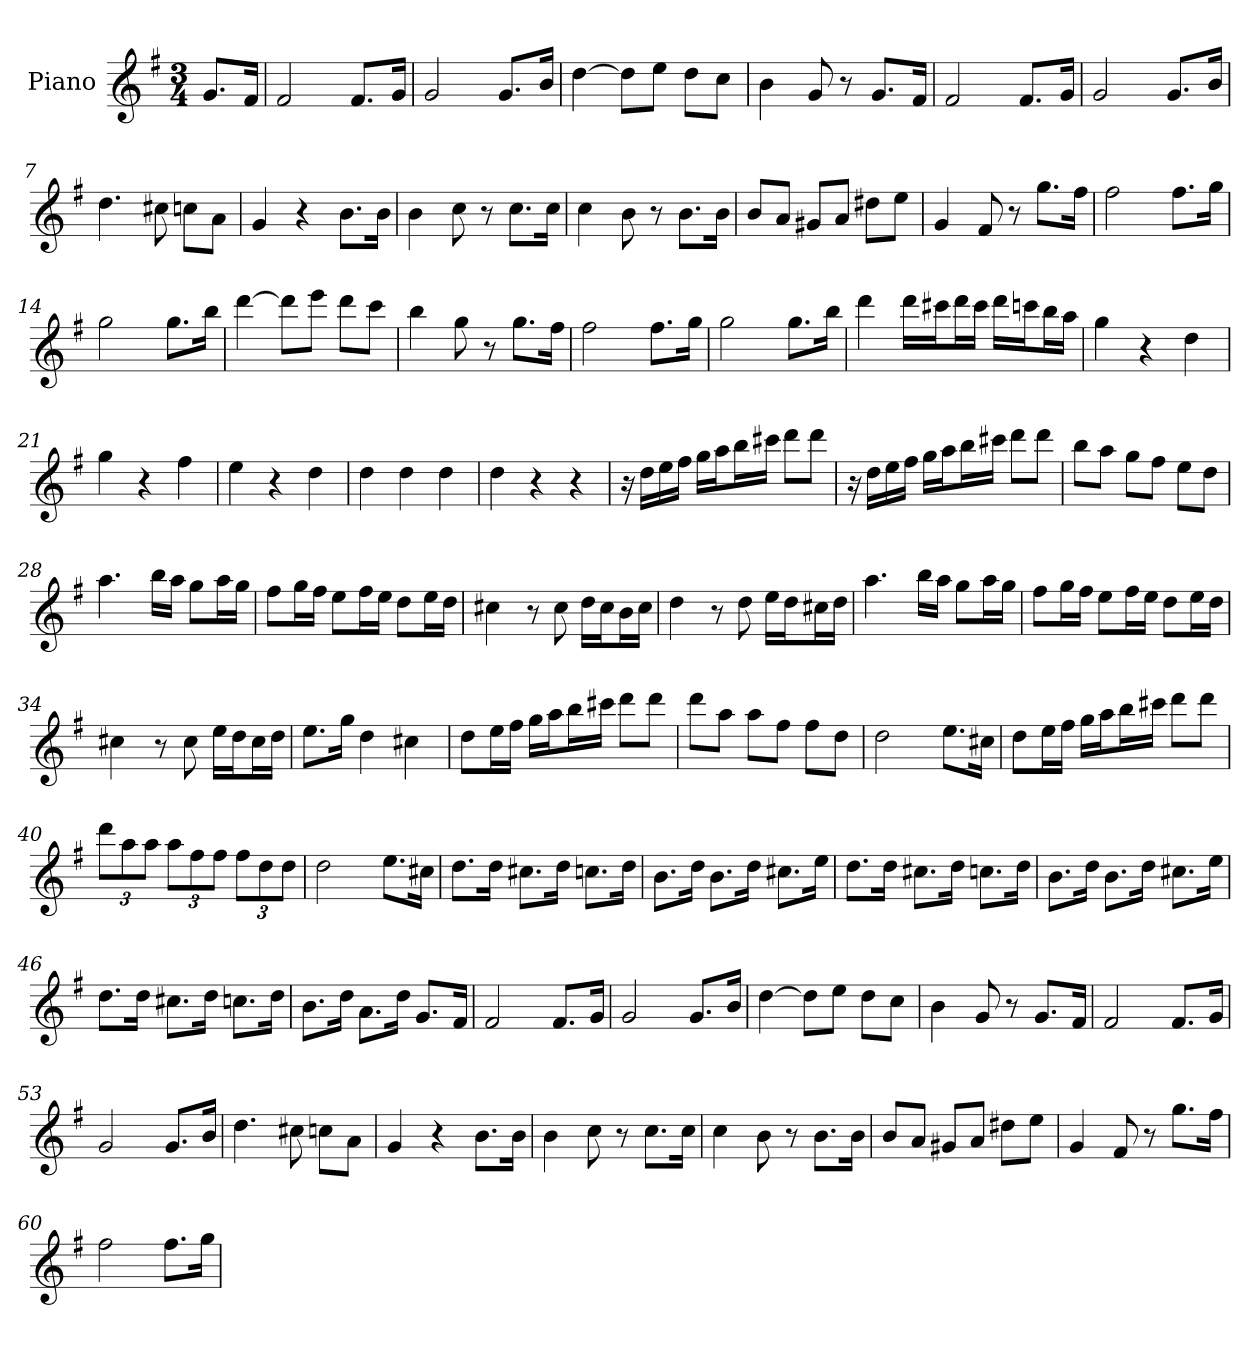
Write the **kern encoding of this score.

**kern
*part1
*staff1
*I"Piano
*I'Pno
*clefG2
*k[f#]
*G:
*M3/4
*MM132
=
8.g/L
16f#/Jk
=1
2f#
8.f#/L
16g/Jk
=2
2g
8.g/L
16b/Jk
=3
[4dd
8dd\L]
8ee\J
8dd\L
8cc\J
=4
4b
8g
8r
8.g/L
16f#/Jk
=5
2f#
8.f#/L
16g/Jk
=6
2g
8.g/L
16b/Jk
=7
4.dd
8cc#X
8ccn\L
8a\J
=8
4g
4r
8.b\L
16b\Jk
=9
4b
8cc
8r
8.cc\L
16cc\Jk
=10
4cc
8b
8r
8.b\L
16b\Jk
=11
8b/L
8a/J
8g#X/L
8a/J
8dd#X\L
8ee\J
=12
4g
8f#
8r
8.gg\L
16ff#\Jk
=13
2ff#
8.ff#\L
16gg\Jk
=14
2gg
8.gg\L
16bb\Jk
=15
[4ddd
8ddd\L]
8eee\J
8ddd\L
8ccc\J
=16
4bb
8gg
8r
8.gg\L
16ff#\Jk
=17
2ff#
8.ff#\L
16gg\Jk
=18
2gg
8.gg\L
16bb\Jk
=19
4ddd
16ddd\LL
16ccc#X\J
16ddd\L
16ccc#\JJ
16ddd\LL
16cccn\J
16bb\L
16aa\JJ
=20
4gg
4r
4dd
=21
4gg
4r
4ff#
=22
4ee
4r
4dd
=23
4dd
4dd
4dd
=24
4dd
4r
4r
=25
16r
16dd\LL
16ee\
16ff#\JJ
16gg\LL
16aa\J
16bb\L
16ccc#X\JJ
8ddd\L
8ddd\J
=26
16r
16dd\LL
16ee\
16ff#\JJ
16gg\LL
16aa\J
16bb\L
16ccc#X\JJ
8ddd\L
8ddd\J
=27
8bb\L
8aa\J
8gg\L
8ff#\J
8ee\L
8dd\J
=28
4.aa
16bb\LL
16aa\JJ
8gg\L
16aa\L
16gg\JJ
=29
8ff#\L
16gg\L
16ff#\JJ
8ee\L
16ff#\L
16ee\JJ
8dd\L
16ee\L
16dd\JJ
=30
4cc#X
8r
8cc#
16dd\LL
16cc#\J
16b\L
16cc#\JJ
=31
4dd
8r
8dd
16ee\LL
16dd\J
16cc#X\L
16dd\JJ
=32
4.aa
16bb\LL
16aa\JJ
8gg\L
16aa\L
16gg\JJ
=33
8ff#\L
16gg\L
16ff#\JJ
8ee\L
16ff#\L
16ee\JJ
8dd\L
16ee\L
16dd\JJ
=34
4cc#X
8r
8cc#
16ee\LL
16dd\J
16cc#\L
16dd\JJ
=35
8.ee\L
16gg\Jk
4dd
4cc#X
=36
8dd\L
16ee\L
16ff#\JJ
16gg\LL
16aa\J
16bb\L
16ccc#X\JJ
8ddd\L
8ddd\J
=37
8ddd\L
8aa\J
8aa\L
8ff#\J
8ff#\L
8dd\J
=38
2dd
8.ee\L
16cc#X\Jk
=39
8dd\L
16ee\L
16ff#\JJ
16gg\LL
16aa\J
16bb\L
16ccc#X\JJ
8ddd\L
8ddd\J
=40
12ddd\L
12aa\
12aa\J
12aa\L
12ff#\
12ff#\J
12ff#\L
12dd\
12dd\J
=41
2dd
8.ee\L
16cc#X\Jk
=42
8.dd\L
16dd\Jk
8.cc#X\L
16dd\Jk
8.ccn\L
16dd\Jk
=43
8.b\L
16dd\Jk
8.b\L
16dd\Jk
8.cc#X\L
16ee\Jk
=44
8.dd\L
16dd\Jk
8.cc#X\L
16dd\Jk
8.ccn\L
16dd\Jk
=45
8.b\L
16dd\Jk
8.b\L
16dd\Jk
8.cc#X\L
16ee\Jk
=46
8.dd\L
16dd\Jk
8.cc#X\L
16dd\Jk
8.ccn\L
16dd\Jk
=47
8.b\L
16dd\Jk
8.a\L
16dd\Jk
8.g/L
16f#/Jk
=48
2f#
8.f#/L
16g/Jk
=49
2g
8.g/L
16b/Jk
=50
[4dd
8dd\L]
8ee\J
8dd\L
8cc\J
=51
4b
8g
8r
8.g/L
16f#/Jk
=52
2f#
8.f#/L
16g/Jk
=53
2g
8.g/L
16b/Jk
=54
4.dd
8cc#X
8ccn\L
8a\J
=55
4g
4r
8.b\L
16b\Jk
=56
4b
8cc
8r
8.cc\L
16cc\Jk
=57
4cc
8b
8r
8.b\L
16b\Jk
=58
8b/L
8a/J
8g#X/L
8a/J
8dd#X\L
8ee\J
=59
4g
8f#
8r
8.gg\L
16ff#\Jk
=60
2ff#
8.ff#\L
16gg\Jk
=
*-
